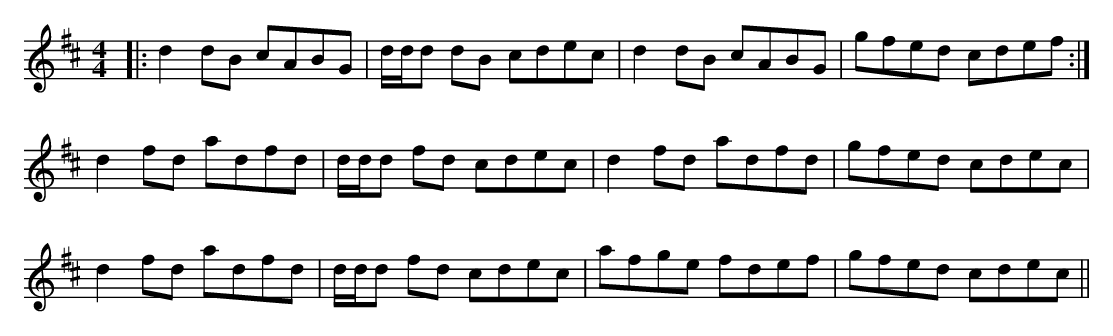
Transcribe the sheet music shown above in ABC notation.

X:1
M:4/4
K:D
|:d2 dB cABG|d/d/d dB cdec|d2 dB cABG|gfed cdef:|
d2 fd adfd|d/d/d fd cdec|d2 fd adfd|gfed cdec|
d2 fd adfd|d/d/d fd cdec|afge fdef|gfed cdec||
